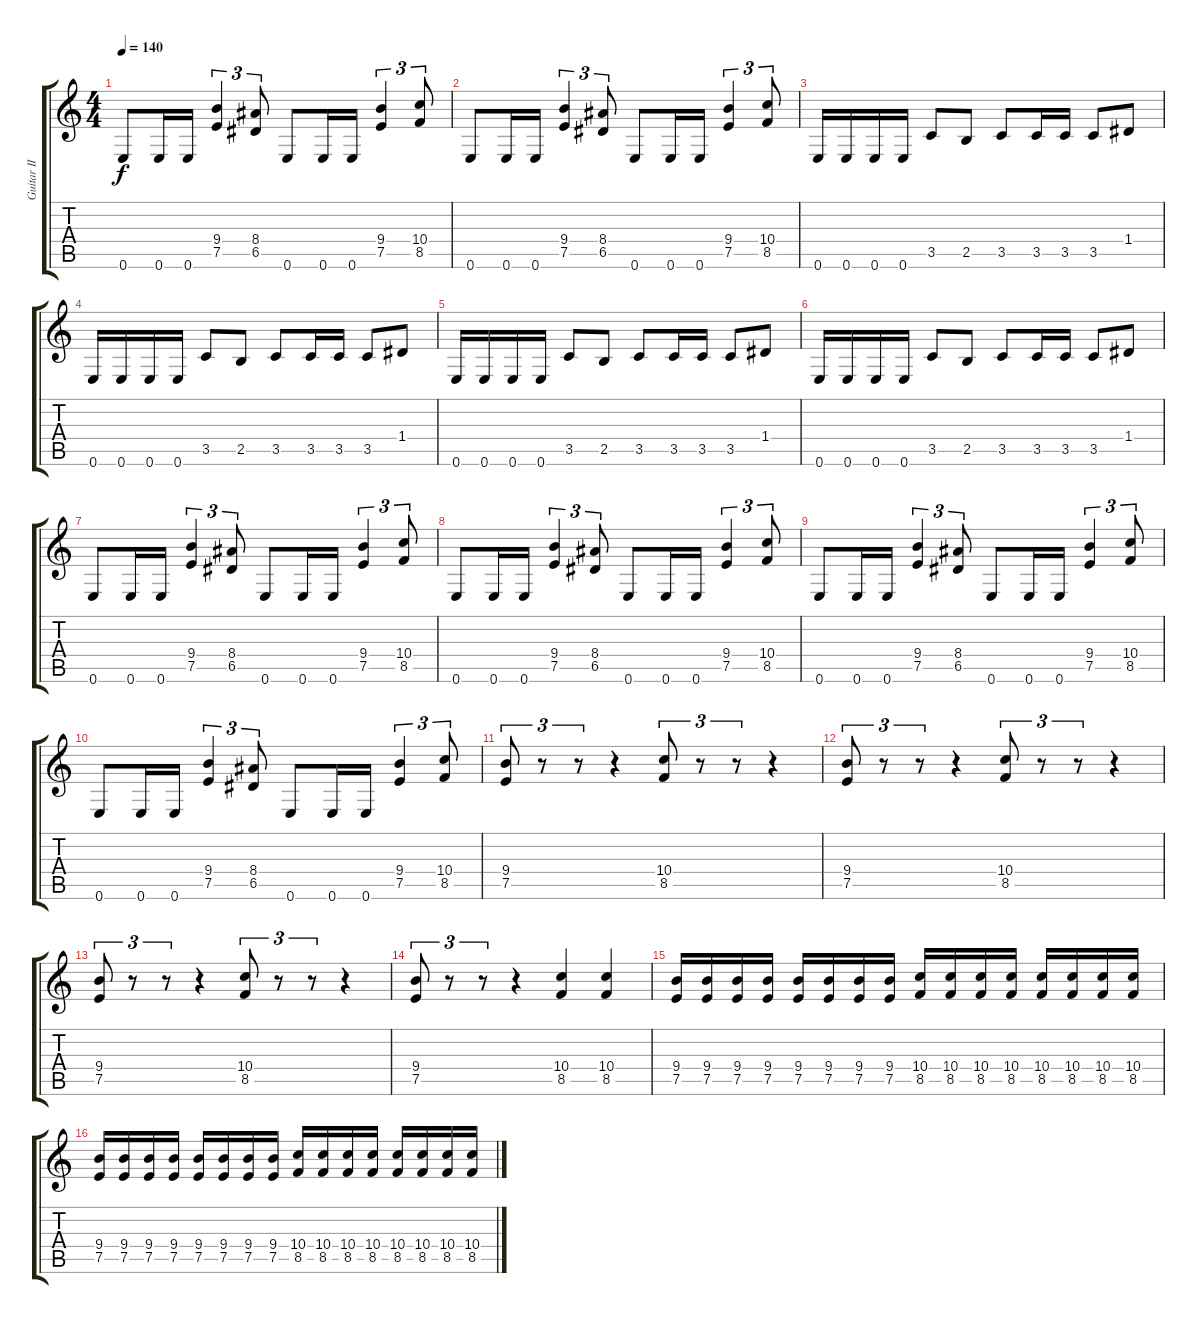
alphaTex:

\track ("Guitar II" "Guitar II") {instrument distortionguitar}
\staff {score tabs}
\tuning (E4 B3 G3 D3 A2 E2) {hide}
\ts (4 4)
\tempo 140
\clef g2
\ks c
0.6.8{dy f} 0.6.16 0.6.16 (9.4 7.5).4{tu (3 2)} (8.4 6.5).8{tu (3 2)} 0.6.8 0.6.16 0.6.16 (9.4 7.5).4{tu (3 2)} (10.4 8.5).8{tu (3 2)} |
0.6.8 0.6.16 0.6.16 (9.4 7.5).4{tu (3 2)} (8.4 6.5).8{tu (3 2)} 0.6.8 0.6.16 0.6.16 (9.4 7.5).4{tu (3 2)} (10.4 8.5).8{tu (3 2)} |
0.6.16 0.6.16 0.6.16 0.6.16 3.5.8 2.5.8 3.5.8 3.5.16 3.5.16 3.5.8 1.4.8 |
0.6.16 0.6.16 0.6.16 0.6.16 3.5.8 2.5.8 3.5.8 3.5.16 3.5.16 3.5.8 1.4.8 |
0.6.16 0.6.16 0.6.16 0.6.16 3.5.8 2.5.8 3.5.8 3.5.16 3.5.16 3.5.8 1.4.8 |
0.6.16 0.6.16 0.6.16 0.6.16 3.5.8 2.5.8 3.5.8 3.5.16 3.5.16 3.5.8 1.4.8 |
0.6.8 0.6.16 0.6.16 (9.4 7.5).4{tu (3 2)} (8.4 6.5).8{tu (3 2)} 0.6.8 0.6.16 0.6.16 (9.4 7.5).4{tu (3 2)} (10.4 8.5).8{tu (3 2)} |
0.6.8 0.6.16 0.6.16 (9.4 7.5).4{tu (3 2)} (8.4 6.5).8{tu (3 2)} 0.6.8 0.6.16 0.6.16 (9.4 7.5).4{tu (3 2)} (10.4 8.5).8{tu (3 2)} |
0.6.8 0.6.16 0.6.16 (9.4 7.5).4{tu (3 2)} (8.4 6.5).8{tu (3 2)} 0.6.8 0.6.16 0.6.16 (9.4 7.5).4{tu (3 2)} (10.4 8.5).8{tu (3 2)} |
0.6.8 0.6.16 0.6.16 (9.4 7.5).4{tu (3 2)} (8.4 6.5).8{tu (3 2)} 0.6.8 0.6.16 0.6.16 (9.4 7.5).4{tu (3 2)} (10.4 8.5).8{tu (3 2)} |
(9.4 7.5).8{tu (3 2)} r.8{tu (3 2)} r.8{tu (3 2)} r.4 (10.4 8.5).8{tu (3 2)} r.8{tu (3 2)} r.8{tu (3 2)} r.4 |
(9.4 7.5).8{tu (3 2)} r.8{tu (3 2)} r.8{tu (3 2)} r.4 (10.4 8.5).8{tu (3 2)} r.8{tu (3 2)} r.8{tu (3 2)} r.4 |
(9.4 7.5).8{tu (3 2)} r.8{tu (3 2)} r.8{tu (3 2)} r.4 (10.4 8.5).8{tu (3 2)} r.8{tu (3 2)} r.8{tu (3 2)} r.4 |
(9.4 7.5).8{tu (3 2)} r.8{tu (3 2)} r.8{tu (3 2)} r.4 (10.4 8.5).4 (10.4 8.5).4 |
(9.4 7.5).16 (9.4 7.5).16 (9.4 7.5).16 (9.4 7.5).16 (9.4 7.5).16 (9.4 7.5).16 (9.4 7.5).16 (9.4 7.5).16 (10.4 8.5).16 (10.4 8.5).16 (10.4 8.5).16 (10.4 8.5).16 (10.4 8.5).16 (10.4 8.5).16 (10.4 8.5).16 (10.4 8.5).16 |
(9.4 7.5).16 (9.4 7.5).16 (9.4 7.5).16 (9.4 7.5).16 (9.4 7.5).16 (9.4 7.5).16 (9.4 7.5).16 (9.4 7.5).16 (10.4 8.5).16 (10.4 8.5).16 (10.4 8.5).16 (10.4 8.5).16 (10.4 8.5).16 (10.4 8.5).16 (10.4 8.5).16 (10.4 8.5).16
